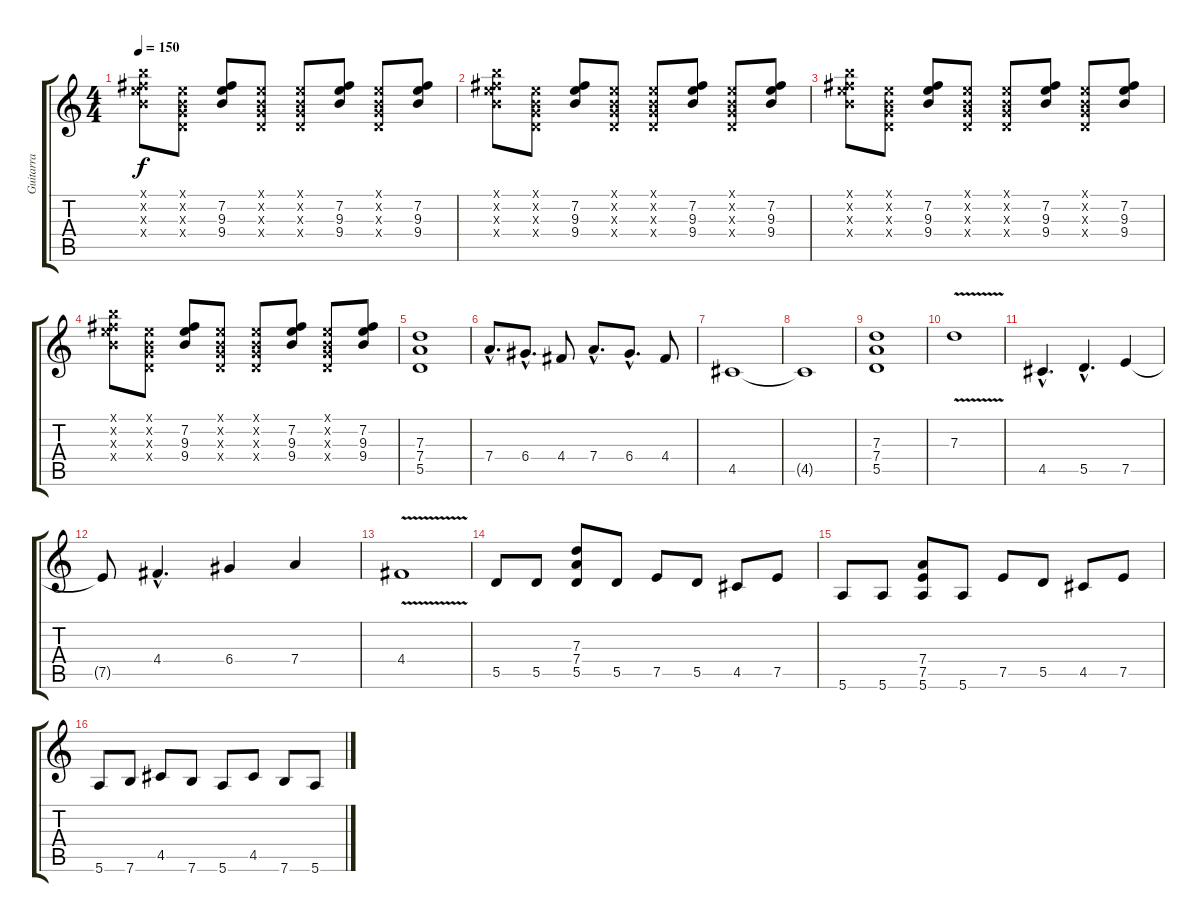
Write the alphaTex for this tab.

\track ("Guitarra" "Guitarra") {instrument distortionguitar}
\staff {score tabs}
\tuning (E4 B3 G3 D3 A2 E2) {hide}
\ts (4 4)
\tempo 150
\clef g2
\ks c
(7.1{x} 7.2{x} 9.3{x} 9.4{x}).8{dy f} (0.1{x} 0.2{x} 0.3{x} 0.4{x}).8 (7.2 9.3 9.4).8 (0.1{x} 0.2{x} 0.3{x} 0.4{x}).8 (0.1{x} 0.2{x} 0.3{x} 0.4{x}).8 (7.2 9.3 9.4).8 (0.1{x} 0.2{x} 0.3{x} 0.4{x}).8 (7.2 9.3 9.4).8 |
(7.1{x} 7.2{x} 9.3{x} 9.4{x}).8 (0.1{x} 0.2{x} 0.3{x} 0.4{x}).8 (7.2 9.3 9.4).8 (0.1{x} 0.2{x} 0.3{x} 0.4{x}).8 (0.1{x} 0.2{x} 0.3{x} 0.4{x}).8 (7.2 9.3 9.4).8 (0.1{x} 0.2{x} 0.3{x} 0.4{x}).8 (7.2 9.3 9.4).8 |
(7.1{x} 7.2{x} 9.3{x} 9.4{x}).8 (0.1{x} 0.2{x} 0.3{x} 0.4{x}).8 (7.2 9.3 9.4).8 (0.1{x} 0.2{x} 0.3{x} 0.4{x}).8 (0.1{x} 0.2{x} 0.3{x} 0.4{x}).8 (7.2 9.3 9.4).8 (0.1{x} 0.2{x} 0.3{x} 0.4{x}).8 (7.2 9.3 9.4).8 |
(7.1{x} 7.2{x} 9.3{x} 9.4{x}).8 (0.1{x} 0.2{x} 0.3{x} 0.4{x}).8 (7.2 9.3 9.4).8 (0.1{x} 0.2{x} 0.3{x} 0.4{x}).8 (0.1{x} 0.2{x} 0.3{x} 0.4{x}).8 (7.2 9.3 9.4).8 (0.1{x} 0.2{x} 0.3{x} 0.4{x}).8 (7.2 9.3 9.4).8 |
(7.3 7.4 5.5).1 |
7.4{hac}.8{d} 6.4{hac}.8{d} 4.4.8 7.4{hac}.8{d} 6.4{hac}.8{d} 4.4.8 |
4.5.1{instrument guitarharmonics} |
4.5{t}.1 |
(7.3 7.4 5.5).1{instrument distortionguitar} |
7.3{v}.1{instrument guitarharmonics} |
4.5{hac}.4{d instrument distortionguitar} 5.5{hac}.4{d} 7.5.4 |
7.5{t}.8 4.4{hac}.4{d} 6.4.4 7.4.4 |
4.4{v}.1 |
5.5.8 5.5.8 (7.3 7.4 5.5).8 5.5.8 7.5.8 5.5.8 4.5.8 7.5.8 |
5.6.8 5.6.8 (7.4 7.5 5.6).8 5.6.8 7.5.8 5.5.8 4.5.8 7.5.8 |
5.6.8 7.6.8 4.5.8 7.6.8 5.6.8 4.5.8 7.6.8 5.6.8
